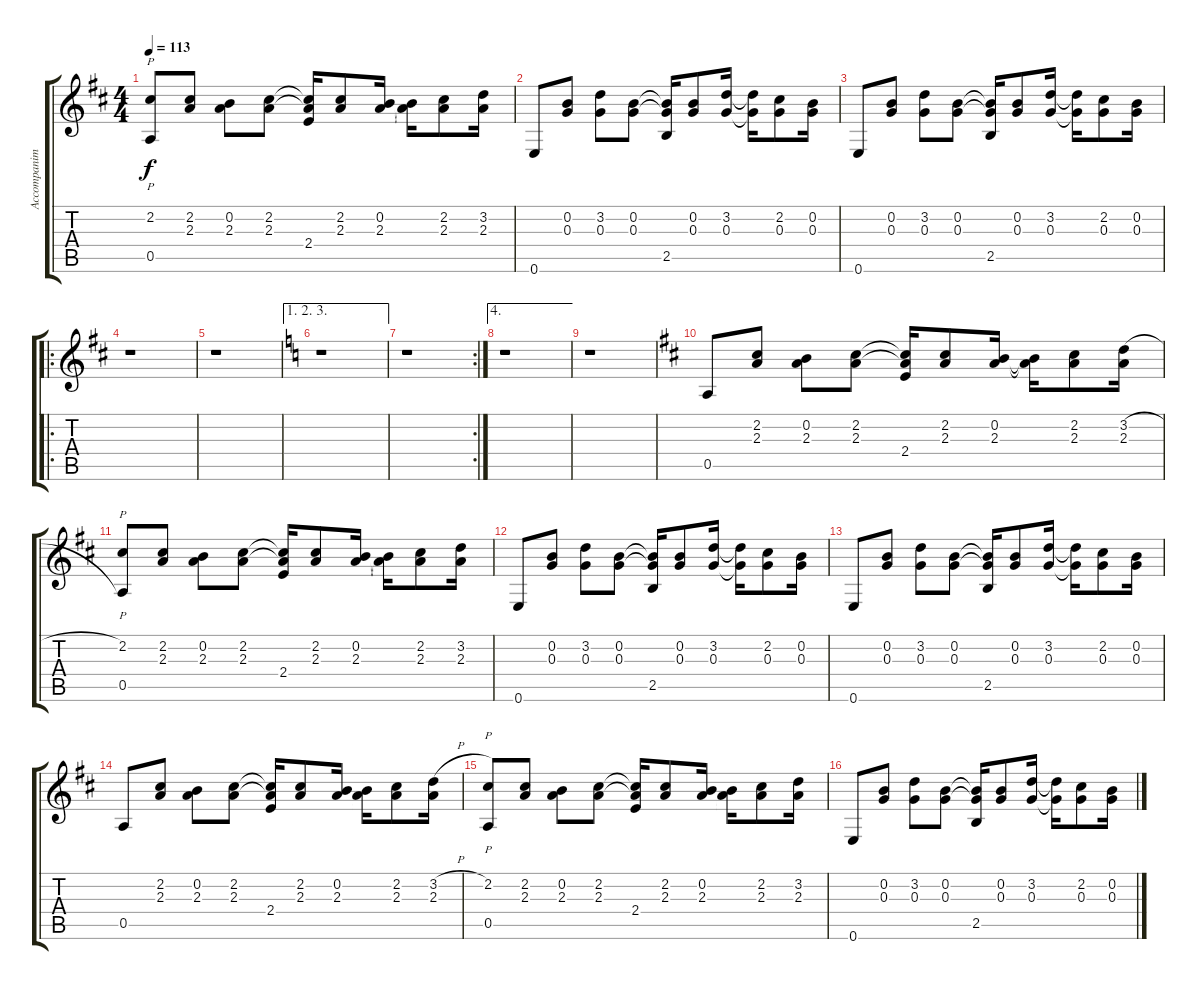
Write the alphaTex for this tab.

\track ("Accompaniment Guitar" "Accompanim") {instrument acousticguitarsteel}
\staff {score tabs}
\tuning (E4 B3 G3 D3 A2 E2) {hide}
\ts (4 4)
\tempo 113
\clef g2
\ks d
(2.2 0.5).8{p dy f} (2.2 2.3).8 (0.2 2.3).8 (2.2 2.3).8 (2.2{t} 2.3{t} 2.4).16 (2.2 2.3).8 (0.2 2.3).16 (0.2{t} 2.3{t}).16 (2.2 2.3).8 (3.2 2.3).16 |
0.6.8 (0.2 0.3).8 (3.2 0.3).8 (0.2 0.3).8 (0.2{t} 0.3{t} 2.5).16 (0.2 0.3).8 (3.2 0.3).16 (3.2{t} 0.3{t}).16 (2.2 0.3).8 (0.2 0.3).16 |
0.6.8 (0.2 0.3).8 (3.2 0.3).8 (0.2 0.3).8 (0.2{t} 0.3{t} 2.5).16 (0.2 0.3).8 (3.2 0.3).16 (3.2{t} 0.3{t}).16 (2.2 0.3).8 (0.2 0.3).16 |
\ro
r.1 |
r.1 |
\ae (1 2 3)
\ks c
r.1 |
\rc 2
r.1 |
\ae 4
r.1 |
r.1 |
\ks d
0.5.8 (2.2 2.3).8 (0.2 2.3).8 (2.2 2.3).8 (2.2{t} 2.3{t} 2.4).16 (2.2 2.3).8 (0.2 2.3).16 (0.2{t} 2.3{t}).16 (2.2 2.3).8 (3.2{h} 2.3).16 |
(2.2 0.5).8{p} (2.2 2.3).8 (0.2 2.3).8 (2.2 2.3).8 (2.2{t} 2.3{t} 2.4).16 (2.2 2.3).8 (0.2 2.3).16 (0.2{t} 2.3{t}).16 (2.2 2.3).8 (3.2 2.3).16 |
0.6.8 (0.2 0.3).8 (3.2 0.3).8 (0.2 0.3).8 (0.2{t} 0.3{t} 2.5).16 (0.2 0.3).8 (3.2 0.3).16 (3.2{t} 0.3{t}).16 (2.2 0.3).8 (0.2 0.3).16 |
0.6.8 (0.2 0.3).8 (3.2 0.3).8 (0.2 0.3).8 (0.2{t} 0.3{t} 2.5).16 (0.2 0.3).8 (3.2 0.3).16 (3.2{t} 0.3{t}).16 (2.2 0.3).8 (0.2 0.3).16 |
0.5.8 (2.2 2.3).8 (0.2 2.3).8 (2.2 2.3).8 (2.2{t} 2.3{t} 2.4).16 (2.2 2.3).8 (0.2 2.3).16 (0.2{t} 2.3{t}).16 (2.2 2.3).8 (3.2{h} 2.3).16 |
(2.2 0.5).8{p} (2.2 2.3).8 (0.2 2.3).8 (2.2 2.3).8 (2.2{t} 2.3{t} 2.4).16 (2.2 2.3).8 (0.2 2.3).16 (0.2{t} 2.3{t}).16 (2.2 2.3).8 (3.2 2.3).16 |
0.6.8 (0.2 0.3).8 (3.2 0.3).8 (0.2 0.3).8 (0.2{t} 0.3{t} 2.5).16 (0.2 0.3).8 (3.2 0.3).16 (3.2{t} 0.3{t}).16 (2.2 0.3).8 (0.2 0.3).16
